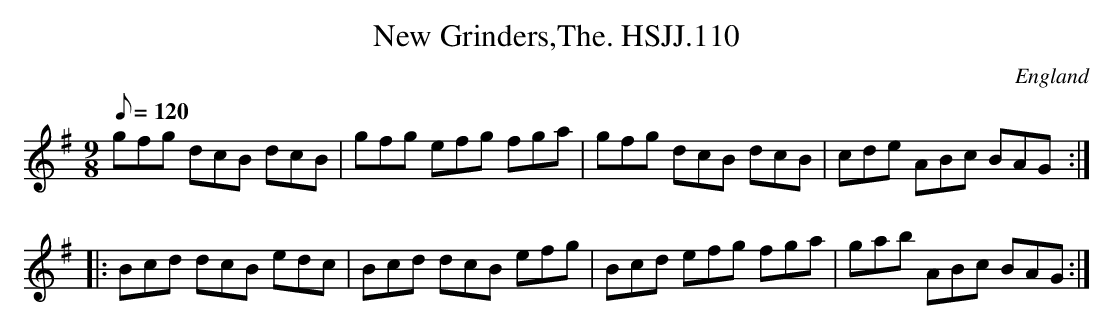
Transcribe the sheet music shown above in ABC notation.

X:1
T:New Grinders,The. HSJJ.110
M:9/8
L:1/8
Q:120
O:England
K:G
gfg dcB dcB|gfg efg fga|gfg dcB dcB|cde ABc BAG:|!
|:Bcd dcB edc|Bcd dcB efg|Bcd efg fga|gab ABc BAG:|]
